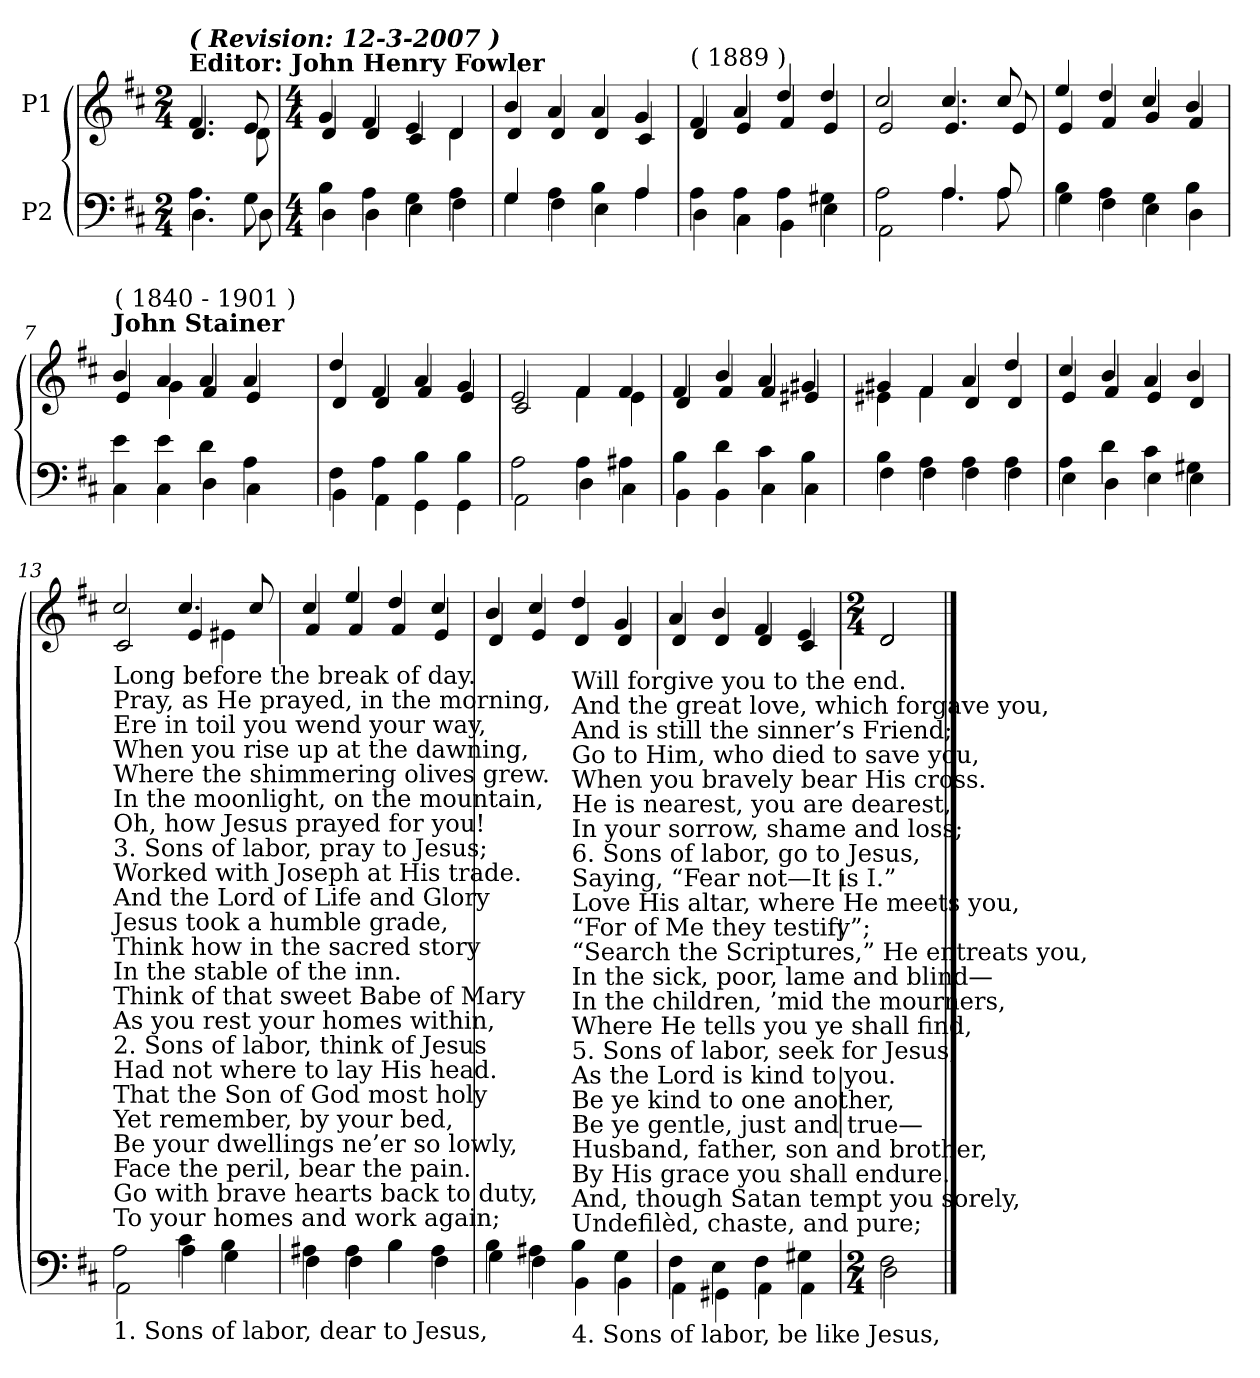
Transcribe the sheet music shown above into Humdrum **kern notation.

**kern	**kern
*part2	*part1
*staff2	*staff1
*I"P2	*I"P1
!!LO:PB:g=z
*clefF4	*clefG2
*k[f#c#]	*k[f#c#]
*D:	*D:
*M2/4	*M2/4
*MM115	*MM115
=1	=1
*^	*^
!	!	!LO:TX:a:B:t=Editor&colon; John Henry Fowler	!
!	!	!LO:TX:a:Bi:t=( Revision&colon; 12-3-2007 )	!
4.Ai\	4.Di\	4.f#i/	4.di/
8Gi\	8Di\	8ei/	8di\
=2	=2	=2	=2
*M4/4	*	*M4/4	*
4Bi\	4Di\	4gi/	4di/
4Ai\	4Di\	4f#i/	4di/
4Gi\	4Ei\	4ei/	4c#i/
4Ai\	4F#i\	4di/	4di\
=3	=3	=3	=3
4Gi\	4Gi/	4bi/	4di/
4Ai\	4F#i\	4ai/	4di/
4Bi\	4Ei\	4ai/	4di/
4Ai\	4Ai/	4gi/	4c#i/
=4	=4	=4	=4
!	!	!LO:TX:a:t=( 1889 )	!
4Ai\	4Di\	4f#i/	4di/
4Ai\	4C#i\	4ai/	4ei/
4Ai\	4BBi\	4ddi/	4f#i/
4G#Xi\	4Ei\	4ddi/	4ei/
=5	=5	=5	=5
2Ai\	2AAi\	2cc#i/	2ei/
4.Ai\	4.Ai/	4.cc#i/	4.ei/
8Ai\	8Ai/	8cc#i/	8ei/
=6	=6	=6	=6
4Bi\	4Gi\	4eei/	4ei/
4Ai\	4F#i\	4ddi/	4f#i/
4Gi\	4Ei\	4cc#i/	4gi/
4Bi\	4Di\	4bi/	4f#i/
=7	=7	=7	=7
!	!	!LO:TX:a:B:t=John Stainer	!
*	*	*	*^
4ei\	4C#i\	4bi/	4ei/	1024ryy
!	!	!	!	!LO:TX:a:t=( 1840 - 1901 )
.	.	.	.	2ryy
4ei\	4C#i\	4ai/	4gi\	.
4di\	4Di\	4ai/	4f#i/	.
.	.	.	.	4ryy
4Ai\	4C#i\	4ai/	4ei/	.
.	.	.	.	8ryy
.	.	.	.	16ryy
.	.	.	.	32ryy
.	.	.	.	64ryy
.	.	.	.	128...ryy
*	*	*	*v	*v
!!LO:LB:g=z
=8	=8	=8	=8
4F#i\	4BBi\	4ddi/	4di/
4Ai\	4AAi\	4f#i/	4di/
4Bi\	4GGi\	4ai/	4f#i/
4Bi\	4GGi\	4gi/	4ei/
=9	=9	=9	=9
2Ai\	2AAi\	2ei/	2c#i/
4Ai\	4Di\	4f#i/	4f#i\
4A#Xi\	4C#i\	4f#i/	4ei\
=10	=10	=10	=10
4Bi\	4BBi\	4f#i/	4di/
4di\	4BBi\	4bi/	4f#i/
4c#i\	4C#i\	4ai/	4f#i/
4Bi\	4C#i\	4g#Xi/	4e#Xi/
=11	=11	=11	=11
4Bi\	4F#i\	4g#Xi/	4e#Xi\
4Ai\	4F#i\	4f#i/	4f#i\
4Ai\	4F#i\	4ai/	4di/
4Ai\	4F#i\	4ddi/	4di/
=12	=12	=12	=12
4Ai\	4Ei\	4cc#i/	4ei/
4di\	4Di\	4bi/	4f#i/
4c#i\	4Ei\	4ai/	4ei/
4G#Xi\	4Ei\	4bi/	4di/
!!LO:LB:g=z	!!
=13	=13	=13	=13
!LO:TX:b:t=1.  Sons of labor, dear to Jesus,	!	!	!
!LO:TX:t=To your homes and work again;	!	!	!
!LO:TX:t=Go with brave hearts back to duty,	!	!	!
!LO:TX:t=Face the peril, bear the pain.	!	!	!
!LO:TX:t=Be your dwellings ne’er so lowly,	!	!	!
!LO:TX:t=Yet remember, by your bed,	!	!	!
!LO:TX:t=That the Son of God most holy	!	!	!
!LO:TX:t=Had not where to lay His head.	!	!	!
!LO:TX:t=2.  Sons of labor, think of Jesus	!	!	!
!LO:TX:t=As you rest your homes within,	!	!	!
!LO:TX:t=Think of that sweet Babe of Mary	!	!	!
!LO:TX:t=In the stable of the inn.	!	!	!
!LO:TX:t=Think how in the sacred story	!	!	!
!LO:TX:t=Jesus took a humble grade,	!	!	!
!LO:TX:t=And the Lord of Life and Glory	!	!	!
!LO:TX:t=Worked with Joseph at His trade.	!	!	!
!LO:TX:t=3.  Sons of labor, pray to Jesus;	!	!	!
!LO:TX:t=Oh, how Jesus prayed for you!	!	!	!
!LO:TX:t=In the moonlight, on the mountain,	!	!	!
!LO:TX:t=Where the shimmering olives grew.	!	!	!
!LO:TX:t=When you rise up at the dawning,	!	!	!
!LO:TX:t=Ere in toil you wend your way,	!	!	!
!LO:TX:t=Pray, as He prayed, in the morning,	!	!	!
!LO:TX:t=Long before the break of day.	!	!	!
2Ai\	2AAi\	2cc#i/	2c#i/
4c#i\	4Ai\	4.cc#i/	4ei/
4Bi\	4Gi\	.	4e#Xi\
.	.	8cc#i/	.
=14	=14	=14	=14
4A#Xi\	4F#i\	4cc#i/	4f#i/
4A#i\	4F#i\	4eei/	4f#i/
4Bi\	4Bi\	4ddi/	4f#i/
4A#i\	4F#i\	4cc#i/	4ei/
=15	=15	=15	=15
4Bi\	4Gi\	4bi/	4di/
4A#Xi\	4F#i\	4cc#i/	4ei/
!LO:TX:b:t=4.  Sons of labor, be like Jesus,	!	!	!
!LO:TX:t=Undefilèd, chaste, and pure;	!	!	!
!LO:TX:t=And, though Satan tempt you sorely,	!	!	!
!LO:TX:t=By His grace you shall endure.	!	!	!
!LO:TX:t=Husband, father, son and brother,	!	!	!
!LO:TX:t=Be ye gentle, just and true—	!	!	!
!LO:TX:t=Be ye kind to one another,	!	!	!
!LO:TX:t=As the Lord is kind to you.	!	!	!
!LO:TX:t=5.  Sons of labor, seek for Jesus,	!	!	!
!LO:TX:t=Where He tells you ye shall find,	!	!	!
!LO:TX:t=In the children, ’mid the mourners,	!	!	!
!LO:TX:t=In the sick, poor, lame and blind—	!	!	!
!LO:TX:t=“Search the Scriptures,” He entreats you,	!	!	!
!LO:TX:t=“For of Me they testify”;	!	!	!
!LO:TX:t=Love His altar, where He meets you,	!	!	!
!LO:TX:t=Saying, “Fear not—It is I.”	!	!	!
!LO:TX:t=6.  Sons of labor, go to Jesus,	!	!	!
!LO:TX:t=In your sorrow, shame and loss;	!	!	!
!LO:TX:t=He is nearest, you are dearest,	!	!	!
!LO:TX:t=When you bravely bear His cross.	!	!	!
!LO:TX:t=Go to Him, who died to save you,	!	!	!
!LO:TX:t=And is still the sinner’s Friend;	!	!	!
!LO:TX:t=And the great love, which forgave you,	!	!	!
!LO:TX:t=Will forgive you to the end.	!	!	!
4Bi\	4BBi\	4ddi/	4di/
4Gi\	4BBi\	4gi/	4di/
=16	=16	=16	=16
4F#i\	4AAi\	4ai/	4di/
4Ei\	4GG#Xi\	4bi/	4di/
4F#i\	4AAi\	4f#i/	4di/
4G#Xi\	4AAi\	4ei/	4c#i/
=17	=17	=17	=17
*M2/4	*	*M2/4	*
2F#i\	2Di\	2di/	2di/
*v	*v	*	*
*	*v	*v
==	==
*-	*-
